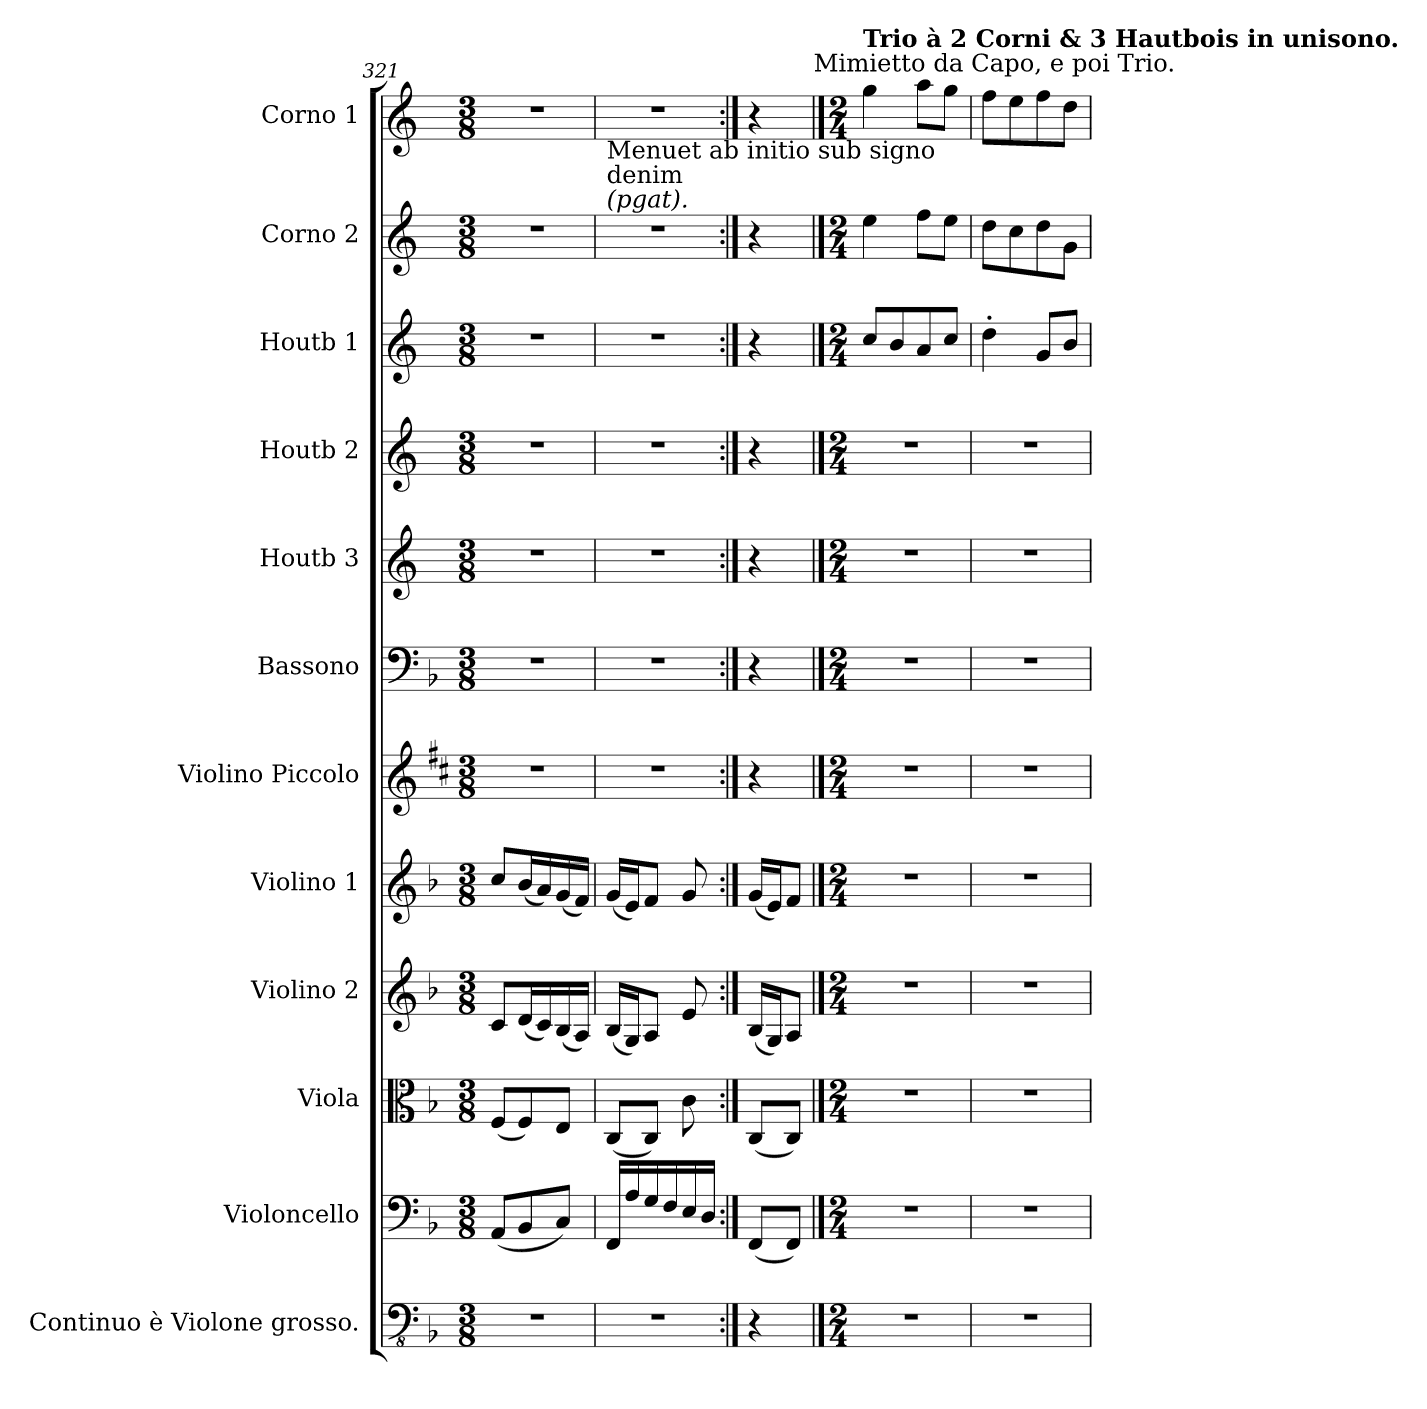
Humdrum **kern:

**kern	**kern	**kern	**kern	**kern	**kern	**kern	**kern	**kern	**kern	**kern	**kern
*part12	*part11	*part10	*part9	*part8	*part7	*part6	*part5	*part4	*part3	*part2	*part1
*staff12	*staff11	*staff10	*staff9	*staff8	*staff7	*staff6	*staff5	*staff4	*staff3	*staff2	*staff1
*I"Continuo è Violone grosso.	*I"Violoncello	*I"Viola	*I"Violino 2	*I"Violino 1	*I"Violino Piccolo	*I"Bassono	*I"Houtb 3	*I"Houtb 2	*I"Houtb 1	*I"Corno 2	*I"Corno 1
*	*I'Vc	*I'Vla	*I'Vln	*I'Vln	*I'Vln	*I'Bsn	*	*	*	*	*
*clefFv4	*clefF4	*clefC3	*clefG2	*clefG2	*clefG2	*clefF4	*clefG2	*clefG2	*clefG2	*clefG2	*clefG2
*ITrd7c12	*	*	*	*	*ITrd-2c-3	*	*ITrd4c7	*ITrd4c7	*ITrd4c7	*ITrd4c7	*ITrd4c7
*k[b-]	*k[b-]	*k[b-]	*k[b-]	*k[b-]	*k[b-]	*k[b-]	*k[b-]	*k[b-]	*k[b-]	*k[b-]	*k[b-]
*M3/8	*M3/8	*M3/8	*M3/8	*M3/8	*M3/8	*M3/8	*M3/8	*M3/8	*M3/8	*M3/8	*M3/8
=321	=321	=321	=321	=321	=321	=321	=321	=321	=321	=321	=321
4.r	(8AA/L	(8F/L	8c/L	8cc/L	4.r	4.r	4.r	4.r	4.r	4.r	4.r
.	8BB-/	8F/)	(16d/L	(16b-/L	.	.	.	.	.	.	.
.	.	.	16c/)	16a/)	.	.	.	.	.	.	.
.	8C/J)	8E/J	(16B-/	(16g/	.	.	.	.	.	.	.
.	.	.	16A/JJ)	16f/JJ)	.	.	.	.	.	.	.
=322	=322	=322	=322	=322	=322	=322	=322	=322	=322	=322	=322
!	!	!	!	!	!	!	!	!	!	!	!LO:TX:b:t=Menuet ab initio sub signo
!	!	!	!	!	!	!	!	!	!	!	!LO:TX:b:t=denim
!	!	!	!	!	!	!	!	!	!	!	!LO:TX:b:i:t=(pgat).
4.r	16FF/LL	(8C/L	(16B-/LL	(16g/LL	4.r	4.r	4.r	4.r	4.r	4.r	4.r
.	16A/	.	16G/J)	16e/J)	.	.	.	.	.	.	.
.	16G/	8C/J)	8A/J	8f/J	.	.	.	.	.	.	.
.	16F/	.	.	.	.	.	.	.	.	.	.
.	16E/	8c\	8e/	8g/	.	.	.	.	.	.	.
.	16D/JJ	.	.	.	.	.	.	.	.	.	.
=323:|!	=323:|!	=323:|!	=323:|!	=323:|!	=323:|!	=323:|!	=323:|!	=323:|!	=323:|!	=323:|!	=323:|!
4r	(8FF/L	(8C/L	(16B-/LL	(16g/LL	4r	4r	4r	4r	4r	4r	4r
.	.	.	16G/J)	16e/J)	.	.	.	.	.	.	.
.	8FF/J)	8C/J)	8A/J	8f/J	.	.	.	.	.	.	.
!	!	!	!	!	!	!	!	!	!	!	!LO:TX:a:t=Mimietto da Capo, e poi Trio.
!!LO:LB:g=z
==324	==324	==324	==324	==324	==324	==324	==324	==324	==324	==324	==324
*M2/4	*M2/4	*M2/4	*M2/4	*M2/4	*M2/4	*M2/4	*M2/4	*M2/4	*M2/4	*M2/4	*M2/4
!	!	!	!	!	!	!	!	!	!	!	!LO:TX:a:B:t=Trio à 2 Corni & 3 Hautbois in unisono.
2r	2r	2r	2r	2r	2r	2r	2r	2r	8f/L	4a\	4cc\
.	.	.	.	.	.	.	.	.	8e/	.	.
.	.	.	.	.	.	.	.	.	8d/	8b-\L	8dd\L
.	.	.	.	.	.	.	.	.	8f/J	8a\J	8cc\J
=325	=325	=325	=325	=325	=325	=325	=325	=325	=325	=325	=325
2r	2r	2r	2r	2r	2r	2r	2r	2r	4g'\	8g\L	8b-\L
.	.	.	.	.	.	.	.	.	.	8f\	8a\
.	.	.	.	.	.	.	.	.	8c/L	8g\	8b-\
.	.	.	.	.	.	.	.	.	8e/J	8c/J	8g\J
=	=	=	=	=	=	=	=	=	=	=	=
*-	*-	*-	*-	*-	*-	*-	*-	*-	*-	*-	*-
